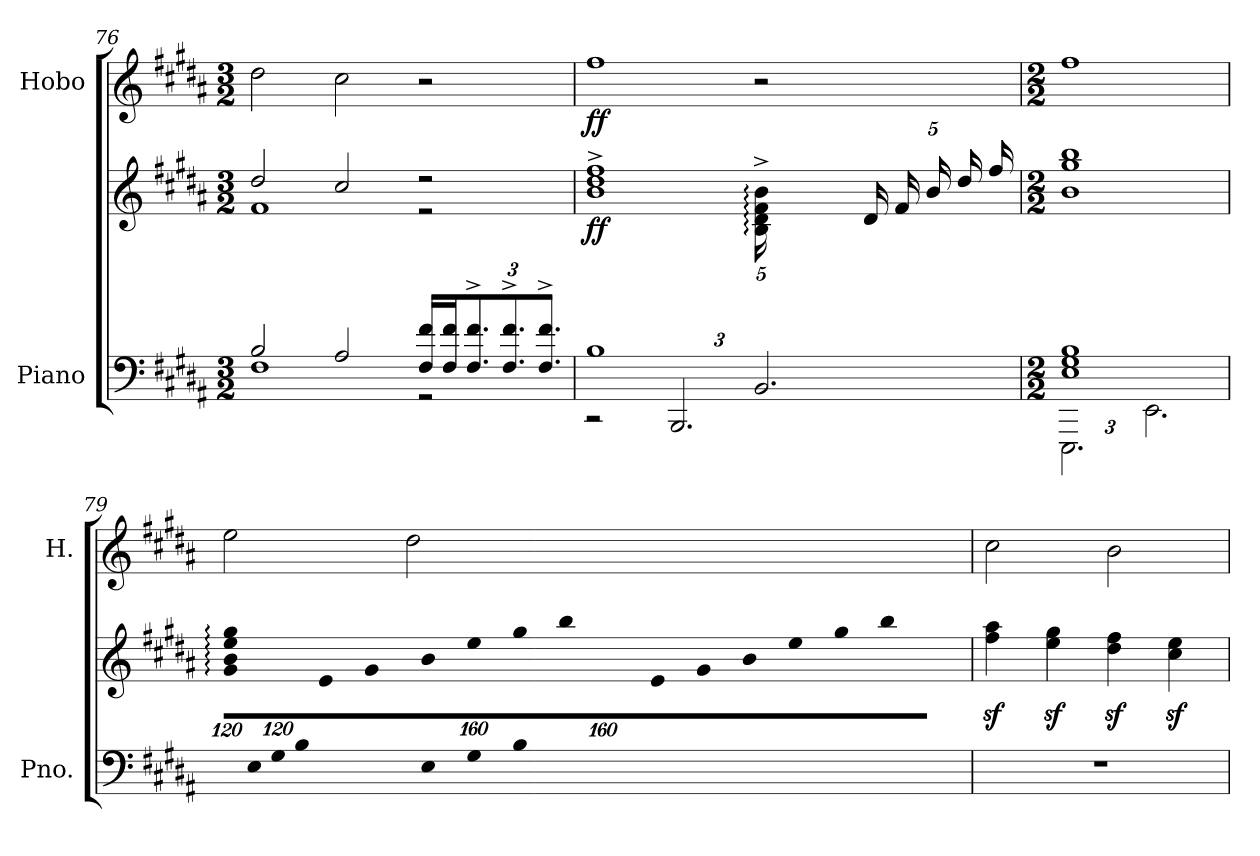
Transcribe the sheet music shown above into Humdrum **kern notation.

**kern	**kern	**dynam	**kern	**dynam
*part2	*part2	*part2	*part1	*part1
*staff3	*staff2	*staff2/3	*staff1	*staff1
*I"Piano	*	*	*I"Hobo	*
*I'Pno.	*	*	*I'H.	*
*clefF4	*clefG2	*	*clefG2	*
*k[f#c#g#d#a#]	*k[f#c#g#d#a#]	*	*k[f#c#g#d#a#]	*
*M3/2	*M3/2	*	*M3/2	*
=76	=76	=76	=76	=76
*^	*^	*	*	*
2B/	1F#	2dd#/	1f#	.	2dd#\	.
2A#/	.	2cc#/	.	.	2cc#\	.
16F#/ 16f#/LL	2r	2r	2r	.	2r	.
16F#/ 16f#/J	.	.	.	.	.	.
*Xbrackettup	*	*	*	*	*	*
12.F#/^ 12.f#/^	.	.	.	.	.	.
12.F#/^ 12.f#/^	.	.	.	.	.	.
12.F#/^ 12.f#/^J	.	.	.	.	.	.
*v	*v	*	*	*	*	*
*	*v	*v	*	*	*
=77	=77	=77	=77	=77
*	*	*	*MM132	*
*^	*	*	*	*
*	*^	*	*	*	*
!	!	!	!	!LO:DY:b	!	!LO:DY:b
20%21ryy	1B	2r	1b^ 1dd#^ 1ff#^	ff	1ff#	ff
.	.	3.BBB	.	.	.	.
*	*	*	*Xbrackettup	*	*	*
.	2ryy	3.BB	20B\:^ 20d#\:^ 20f#\:^ 20b\:^LL	.	2r	.
20BB/	.	.	5ryy	.	.	.
20D#/	.	.	.	.	.	.
20F#/	.	.	.	.	.	.
20B/JJ	.	.	.	.	.	.
4ryy	.	.	20d#/LL	.	.	.
.	.	.	20f#/	.	.	.
.	.	.	20b/	.	.	.
.	.	.	20dd#/	.	.	.
.	.	.	20ff#/JJ	.	.	.
*v	*v	*v	*	*	*	*
!!LO:LB:g=z
=78	=78	=78	=78	=78
*M2/2	*M2/2	*	*M2/2	*
*^	*	*	*	*
1E 1G# 1B	3.EEE	1b 1gg# 1bb	.	1ff#	.
.	3.EE	.	.	.	.
=79	=79	=79	=79	=79	=79
!	!	!LO:N:vis=16	!	!	!
1920%101ryy	1ryy	1920%101g#\: 1920%101b\: 1920%101ee\: 1920%101gg#\:LL	.	2ee\	.
!LO:N:vis=16	!	!	!	!	!
1920%101E/	.	640%101ryy	.	.	.
!LO:N:vis=16	!	!	!	!	!
1920%101G#/	.	.	.	.	.
!LO:N:vis=16	!	!	!	!	!
1920%101B/	.	.	.	.	.
!	!	!LO:N:vis=16	!	!	!
320%101ryy	.	1920%101e\	.	.	.
!	!	!LO:N:vis=16	!	!	!
.	.	1920%101g#\	.	.	.
!	!	!LO:N:vis=16	!	!	!
.	.	1920%101b\	.	.	.
!	!	!LO:N:vis=16	!	!	!
.	.	1920%101ee\	.	.	.
!	!	!LO:N:vis=16	!	!	!
.	.	1920%101gg#\	.	.	.
!	!	!LO:N:vis=16	!	!	!
.	.	1920%101bb\	.	.	.
.	.	.	.	2dd#\	.
!LO:N:vis=16	!	!	!	!	!
1920%101E/	.	640%101ryy	.	.	.
!LO:N:vis=16	!	!	!	!	!
1920%101G#/	.	.	.	.	.
!LO:N:vis=16	!	!	!	!	!
1920%101B/	.	.	.	.	.
!	!	!LO:N:vis=16	!	!	!
1920%607ryy	.	1920%101e\	.	.	.
!	!	!LO:N:vis=16	!	!	!
.	.	1920%101g#\	.	.	.
!	!	!LO:N:vis=16	!	!	!
.	.	1920%101b\	.	.	.
!	!	!LO:N:vis=16	!	!	!
.	.	1920%101ee\	.	.	.
!	!	!LO:N:vis=16	!	!	!
.	.	1920%101gg#\	.	.	.
!	!	!LO:N:vis=16	!	!	!
.	.	1920%101bb\JJ	.	.	.
.	.	1920ryy	.	.	.
*v	*v	*	*	*	*
=80	=80	=80	=80	=80
1r	4ff#\z< 4aa#\z<	.	2cc#\	.
.	4ee\z< 4gg#\z<	.	.	.
.	4dd#\z< 4ff#\z<	.	2b\	.
.	4cc#\z< 4ee\z<	.	.	.
=	=	=	=	=
*-	*-	*-	*-	*-
